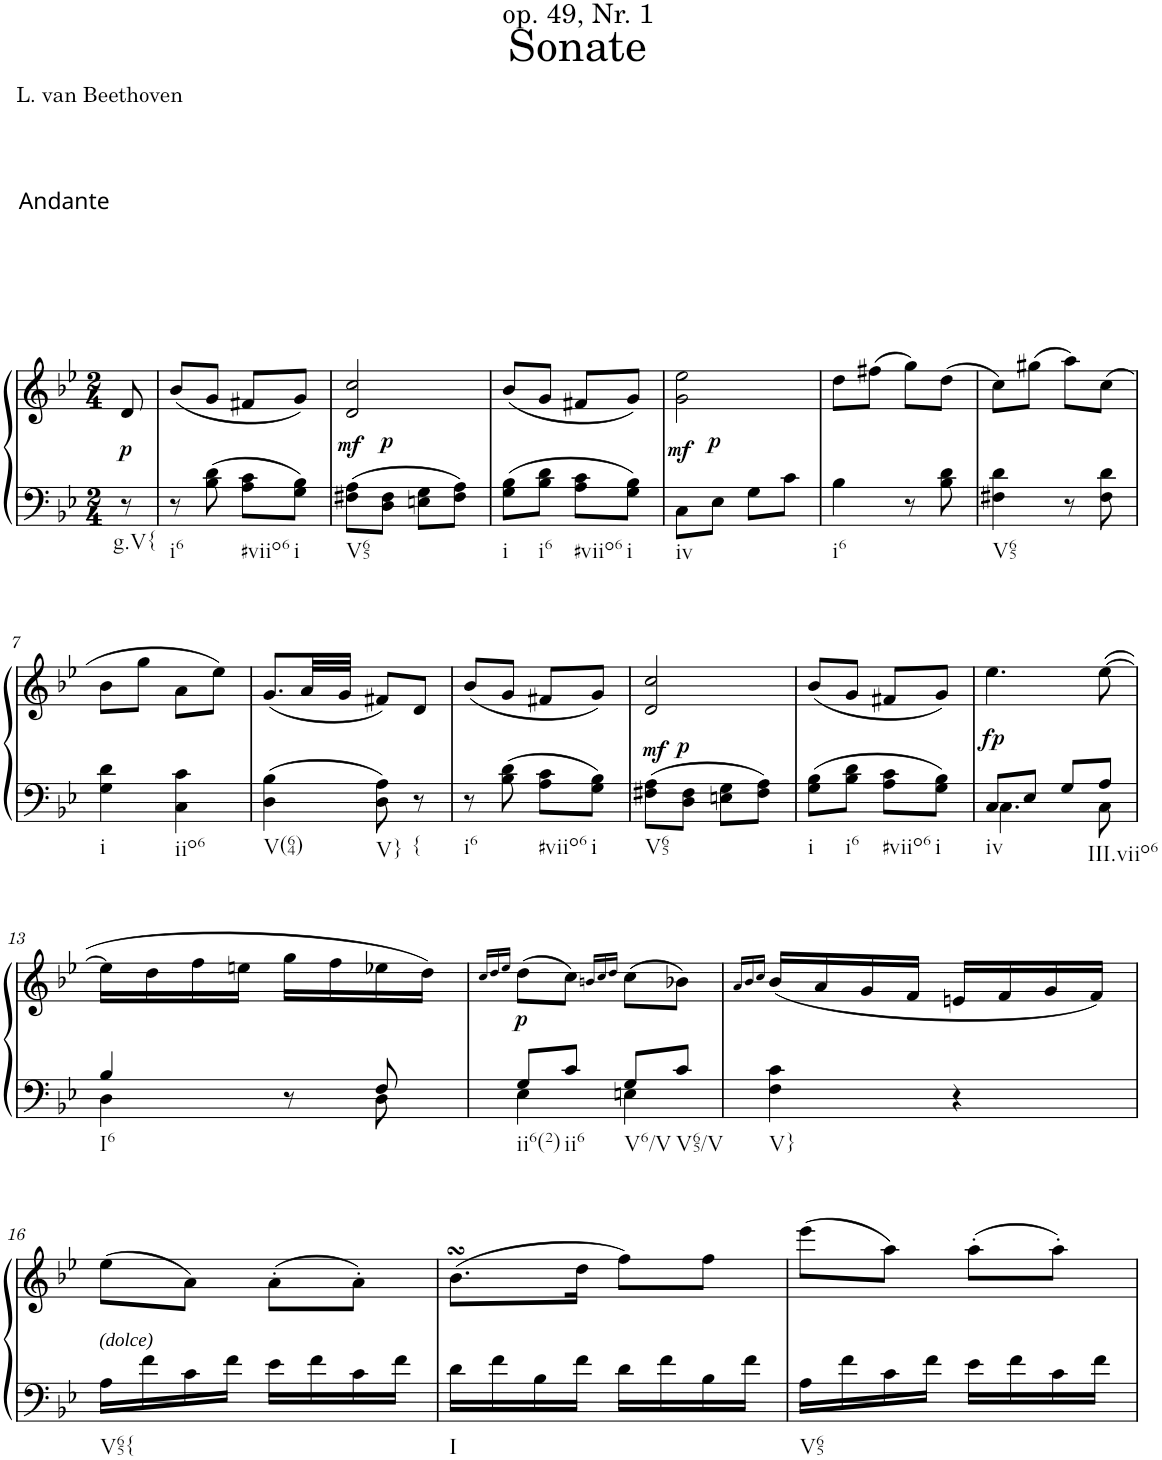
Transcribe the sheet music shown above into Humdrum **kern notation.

**kern	**kern	**dynam
*part1	*part1	*part1
*staff2	*staff1	*staff1/2
*I"Klavier linke Hand	*	*
*clefF4	*clefG2	*
*k[b-e-]	*k[b-e-]	*
*M2/4	*M2/4	*
=	=	=
!	!LO:TX:a:t=Andante	!
!LO:TX:b:t=g.V{	!	!
!	!	!LO:DY:b
8r	8d/	p
=1	=1	=1
!LO:TX:b:t=i6	!	!
8r	(8b-/L	.
8B-\ 8d\	8g/J	.
!LO:TX:b:t=#viio6	!	!
8A\ 8c\L	8f#X/L	.
!LO:TX:b:t=i	!	!
8G\ 8B-\J	8g/J)	.
=2	=2	=2
!LO:TX:b:t=V65	!	!
!	!	!LO:DY:b
*	*^	*
8F#X\ 8A\L	2d/ 2cc/	8ryy	mf
!	!	!	!LO:DY:b
8D\ 8F#\J	.	4.ryy	p
8En\ 8G\L	.	.	.
8F#\ 8A\J	.	.	.
=3	=3	=3	=3
!LO:TX:b:t=i	!	!	!
*	*v	*v	*
8G\ 8B-\L	(8b-/L	.
!LO:TX:b:t=i6	!	!
8B-\ 8d\J	8g/J	.
!LO:TX:b:t=#viio6	!	!
8A\ 8c\L	8f#X/L	.
!LO:TX:b:t=i	!	!
8G\ 8B-\J	8g/J)	.
=4	=4	=4
!LO:TX:b:t=iv	!	!
!	!	!LO:DY:b
*	*^	*
8C\L	2g\ 2ee-\	8ryy	mf
!	!	!	!LO:DY:b
8E-\J	.	4.ryy	p
8G\L	.	.	.
8c\J	.	.	.
=5	=5	=5	=5
!LO:TX:b:t=i6	!	!	!
*	*v	*v	*
4B-\	8dd\L	.
.	(8ff#X\J	.
8r	8gg\L)	.
8B-\ 8d\	(8dd\J	.
=6	=6	=6
!LO:TX:b:t=V65	!	!
4F#X\ 4d\	8cc\L)	.
.	(8gg#X\J	.
8r	8aa\L)	.
8F#\ 8d\	(8cc\J	.
!!LO:LB:g=z
=7	=7	=7
!LO:TX:b:t=i	!	!
4G\ 4d\	8b-\L	.
.	8gg\J	.
!LO:TX:b:t=iio6	!	!
4C\ 4c\	8a\L	.
.	8ee-\J)	.
=8	=8	=8
!LO:TX:b:t=V(64)	!	!
4D\ 4B-\	(8.g/L	.
.	32a/LL	.
.	32g/JJJ	.
!LO:TX:b:t=V}	!	!
8D\ 8A\	8f#X/L)	.
!LO:TX:b:t={	!	!
8r	8d/J	.
=9	=9	=9
!LO:TX:b:t=i6	!	!
8r	(8b-/L	.
8B-\ 8d\	8g/J	.
!LO:TX:b:t=#viio6	!	!
8A\ 8c\L	8f#X/L	.
!LO:TX:b:t=i	!	!
8G\ 8B-\J	8g/J)	.
=10	=10	=10
!LO:TX:b:t=V65	!	!
!	!	!LO:DY:a=2
8F#X\ 8A\L	2d/ 2cc/	mf
!	!	!LO:DY:a=2
8D\ 8F#\J	.	p
8En\ 8G\L	.	.
8F#\ 8A\J	.	.
=11	=11	=11
!LO:TX:b:t=i	!	!
8G\ 8B-\L	(8b-/L	.
!LO:TX:b:t=i6	!	!
8B-\ 8d\J	8g/J	.
!LO:TX:b:t=#viio6	!	!
8A\ 8c\L	8f#X/L	.
!LO:TX:b:t=i	!	!
8G\ 8B-\J	8g/J)	.
=12	=12	=12
*^	*	*
!LO:TX:b:t=iv	!	!	!
!	!	!	!LO:DY:b
8C/L	4.C\	4.ee-\	fp
8E-/J	.	.	.
8G/L	.	.	.
!LO:TX:b:t=III.viio6	!	!	!
8A/J	8C\	([8ee-\	.
!!LO:LB:g=z
=13	=13	=13	=13
!LO:TX:b:t=I6	!	!	!
4B-/	4D\	16ee-\LL]	.
.	.	16dd\	.
.	.	16ff\	.
.	.	16een\JJ	.
8r	8ryy	16gg\LL	.
.	.	16ff\	.
8F/	8D\	16ee-X\	.
.	.	16dd\JJ)	.
=14	=14	=14	=14
.	.	16qcc/LL	.
.	.	16qdd/	.
.	.	16qee-/JJ	.
!LO:TX:b:t=ii6(2)	!	!	!
!	!	!	!LO:DY:b
8G/L	4E-\	(8dd\L	p
!LO:TX:b:t=ii6	!	!	!
8c/J	.	8cc\J)	.
.	.	16qbn/LL	.
.	.	16qcc/	.
.	.	16qdd/JJ	.
!LO:TX:b:t=V6/V	!	!	!
8G/L	4En\	(8cc\L	.
!LO:TX:b:t=V65/V	!	!	!
8c/J	.	8b-X\J)	.
*v	*v	*	*
=15	=15	=15
.	16qa/LL	.
.	16qb-/	.
.	16qcc/JJ	.
!LO:TX:b:t=V}	!	!
4F\ 4c\	(16b-/LL	.
.	16a/	.
.	16g/	.
.	16f/JJ	.
4r	16en/LL	.
.	16f/	.
.	16g/	.
.	16f/JJ)	.
!!LO:LB:g=z
=16	=16	=16
*^	*	*
!	!	!LO:TX:b:i:t=(dolce)	!
!LO:TX:b:t=V65{	!	!	!
2ryy	16A\LL	(8ee-\L	.
.	16f\	.	.
.	16c\	8a\J)	.
.	16f\JJ	.	.
.	16e-\LL	(8a'\L	.
.	16f\	.	.
.	16c\	8a'\J)	.
.	16f\JJ	.	.
=17	=17	=17	=17
!LO:TX:b:t=I	!	!	!
*v	*v	*	*
16d\LL	(8.b-sSSs\L	.
16f\	.	.
16B-\	.	.
16f\JJ	16dd\Jk	.
16d\LL	8ff\L)	.
16f\	.	.
16B-\	8ff\J	.
16f\JJ	.	.
=18	=18	=18
!LO:TX:b:t=V65	!	!
16A\LL	(8eee-\L	.
16f\	.	.
16c\	8aa\J)	.
16f\JJ	.	.
16e-\LL	(8aa'\L	.
16f\	.	.
16c\	8aa'\J)	.
16f\JJ	.	.
=	=	=
*-	*-	*-
